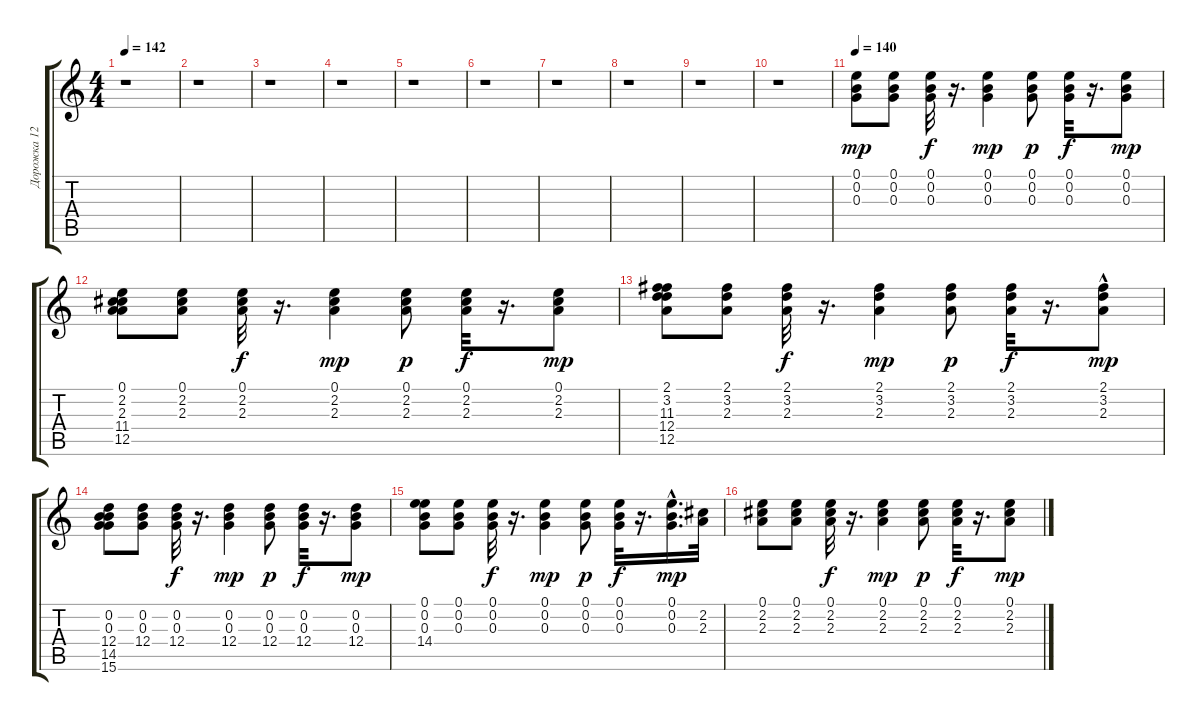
\track ("Дорожка 12" "Дорожка 12") {instrument electricguitarclean}
\staff {score tabs}
\tuning (E4 B3 G3 D3 A2 E2) {hide}
\ts (4 4)
\tempo 142
\clef g2
\ks c
r.1{dy mp instrument electricguitarclean} |
r.1 |
r.1 |
r.1 |
r.1 |
r.1 |
r.1 |
r.1 |
r.1 |
r.1 |
\tempo 140
(0.1 0.2 0.3).8{volume 5} (0.1 0.2 0.3).8 (0.1 0.2 0.3).32{dy f} r.16{d} (0.1 0.2 0.3).4{dy mp} (0.1 0.2 0.3).8{dy p} (0.1 0.2 0.3).32{dy f} r.16{d} (0.1 0.2 0.3).8{dy mp} |
(0.1 2.2 2.3 11.4 12.5).8 (0.1 2.2 2.3).8 (0.1 2.2 2.3).32{dy f} r.16{d} (0.1 2.2 2.3).4{dy mp} (0.1 2.2 2.3).8{dy p} (0.1 2.2 2.3).32{dy f} r.16{d} (0.1 2.2 2.3).8{dy mp} |
(2.1 3.2 11.3 12.4 12.5).8 (2.1 3.2 2.3).8 (2.1 3.2 2.3).32{dy f} r.16{d} (2.1 3.2 2.3).4{dy mp} (2.1 3.2 2.3).8{dy p} (2.1 3.2 2.3).32{dy f} r.16{d} (2.1 3.2{hac} 2.3{hac}).8{dy mp} |
(0.2 0.3 12.4 14.5 15.6).8 (0.2 0.3 12.4).8 (0.2 0.3 12.4).32{dy f} r.16{d} (0.2 0.3 12.4).4{dy mp} (0.2 0.3 12.4).8{dy p} (0.2 0.3 12.4).32{dy f} r.16{d} (0.2 0.3 12.4).8{dy mp} |
(0.1 0.2 0.3 14.4).8 (0.1 0.2 0.3).8 (0.1 0.2 0.3).32{dy f} r.16{d} (0.1 0.2 0.3).4{dy mp} (0.1 0.2 0.3).8{dy p} (0.1 0.2 0.3).32{dy f} r.16{d} (0.1 0.2{hac} 0.3{hac}).16{d dy mp} (2.2 2.3).32 |
(0.1 2.2 2.3).8 (0.1 2.2 2.3).8 (0.1 2.2 2.3).32{dy f} r.16{d} (0.1 2.2 2.3).4{dy mp} (0.1 2.2 2.3).8{dy p} (0.1 2.2 2.3).32{dy f} r.16{d} (0.1 2.2 2.3).8{dy mp}
